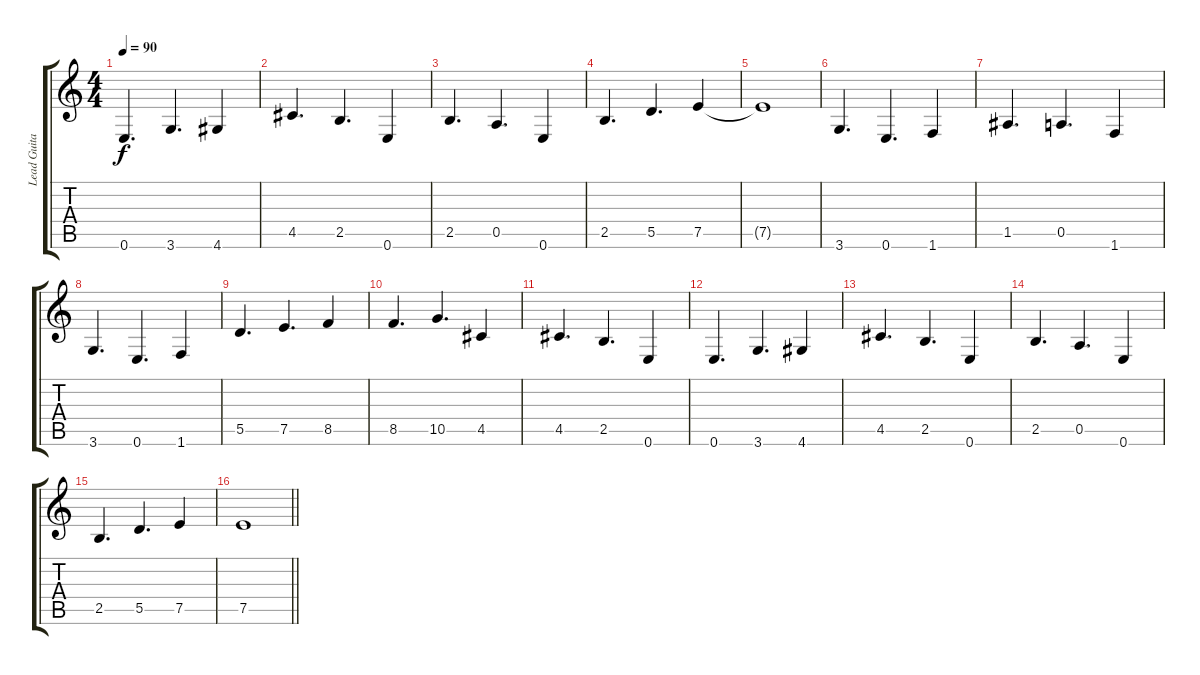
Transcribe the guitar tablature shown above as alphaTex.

\track ("Lead Guitar" "Lead Guita") {instrument distortionguitar}
\staff {score tabs}
\tuning (E4 B3 G3 D3 A2 E2) {hide}
\ts (4 4)
\tempo 90
\clef g2
\ks c
0.6.4{d dy f} 3.6.4{d} 4.6.4 |
4.5.4{d} 2.5.4{d} 0.6.4 |
2.5.4{d} 0.5.4{d} 0.6.4 |
2.5.4{d} 5.5.4{d} 7.5.4 |
7.5{t}.1 |
3.6.4{d} 0.6.4{d} 1.6.4 |
1.5.4{d} 0.5.4{d} 1.6.4 |
3.6.4{d} 0.6.4{d} 1.6.4 |
5.5.4{d} 7.5.4{d} 8.5.4 |
8.5.4{d} 10.5.4{d} 4.5.4 |
4.5.4{d} 2.5.4{d} 0.6.4 |
0.6.4{d} 3.6.4{d} 4.6.4 |
4.5.4{d} 2.5.4{d} 0.6.4 |
2.5.4{d} 0.5.4{d} 0.6.4 |
2.5.4{d} 5.5.4{d} 7.5.4 |
\barLineRight lightlight
7.5.1
